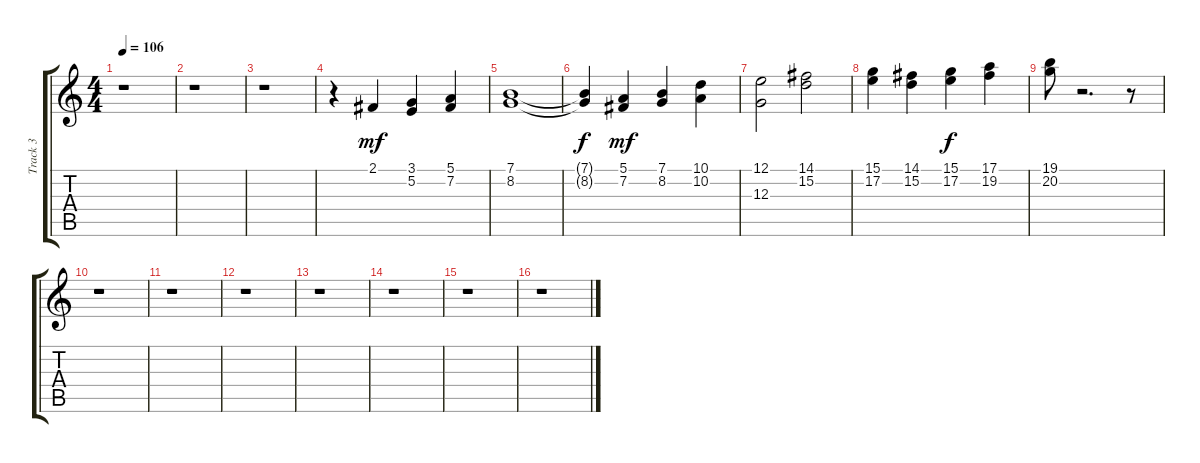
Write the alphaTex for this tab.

\track ("Track 3" "Track 3") {instrument stringensemble1}
\staff {score tabs}
\tuning (E4 B3 G3 D3 A2 E2) {hide}
\ts (4 4)
\tempo 106
\clef g2
\ks c
r.1{dy ff} |
r.1 |
r.1 |
r.4 2.1.4{dy mf} (3.1 5.2).4 (5.1 7.2).4 |
(7.1 8.2).1 |
(7.1{t} 8.2{t}).4{dy f} (5.1 7.2).4{dy mf} (7.1 8.2).4 (10.1 10.2).4 |
(12.1 12.3).2 (14.1 15.2).2 |
(15.1 17.2).4 (14.1 15.2).4 (15.1 17.2).4{dy f} (17.1 19.2).4 |
(19.1 20.2).8 r.2{d} r.8 |
r.1 |
r.1 |
r.1 |
r.1 |
r.1 |
r.1 |
r.1
